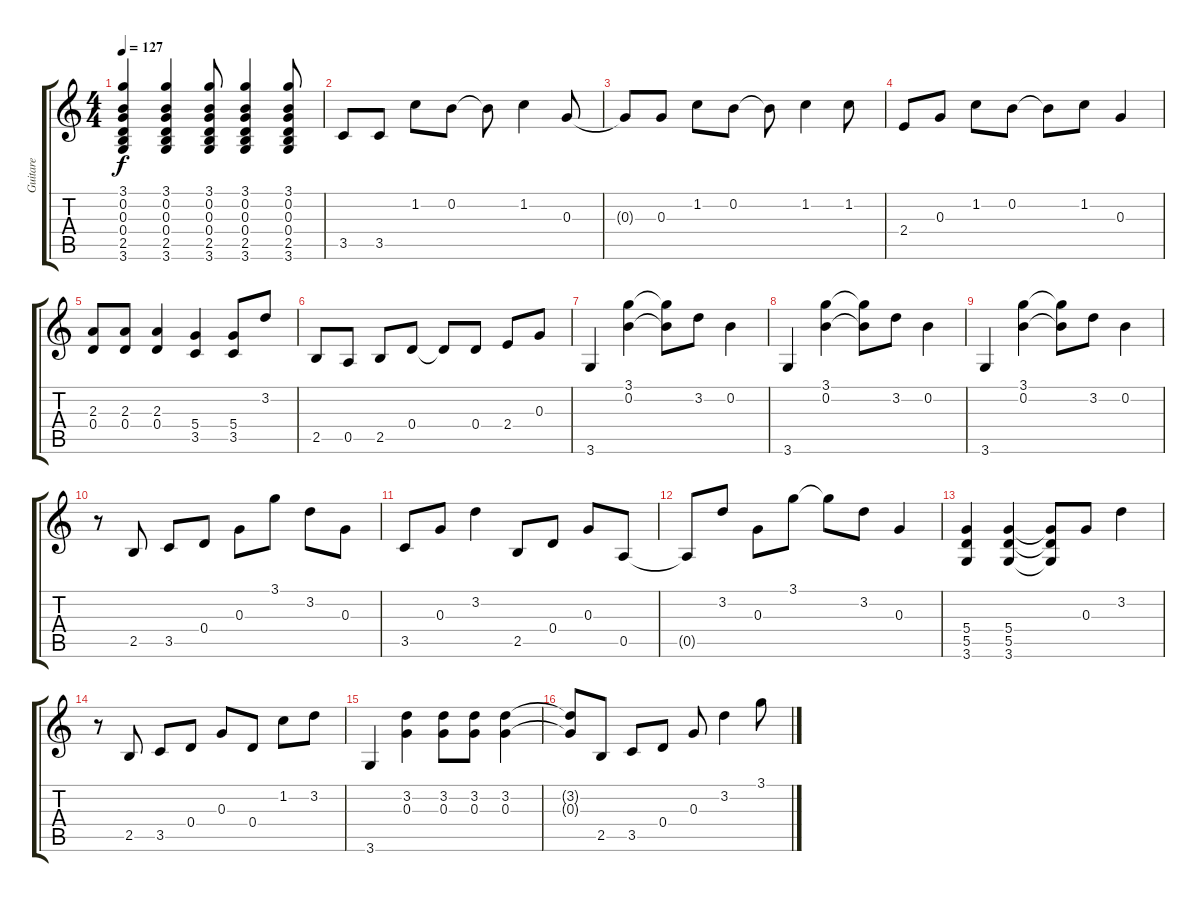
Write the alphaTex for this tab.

\track ("Guitare" "Guitare") {instrument distortionguitar}
\staff {score tabs}
\tuning (E4 B3 G3 D3 A2 E2) {hide}
\ts (4 4)
\tempo 127
\clef g2
\ks c
(3.1 0.2 0.3 0.4 2.5 3.6).4{dy f} (3.1 0.2 0.3 0.4 2.5 3.6).4 (3.1 0.2 0.3 0.4 2.5 3.6).8 (3.1 0.2 0.3 0.4 2.5 3.6).4 (3.1 0.2 0.3 0.4 2.5 3.6).8 |
3.5.8 3.5.8 1.2.8 0.2.8 0.2{t}.8 1.2.4 0.3.8 |
0.3{t}.8 0.3.8 1.2.8 0.2.8 0.2{t}.8 1.2.4 1.2.8 |
2.4.8 0.3.8 1.2.8 0.2.8 0.2{t}.8 1.2.8 0.3.4 |
(2.3 0.4).8 (2.3 0.4).8 (2.3 0.4).4 (5.4 3.5).4 (5.4 3.5).8 3.2.8 |
2.5.8 0.5.8 2.5.8 0.4.8 0.4{t}.8 0.4.8 2.4.8 0.3.8 |
3.6.4 (3.1 0.2).4 (3.1{t} 0.2{t}).8 3.2.8 0.2.4 |
3.6.4 (3.1 0.2).4 (3.1{t} 0.2{t}).8 3.2.8 0.2.4 |
3.6.4 (3.1 0.2).4 (3.1{t} 0.2{t}).8 3.2.8 0.2.4 |
r.8 2.5.8 3.5.8 0.4.8 0.3.8 3.1.8 3.2.8 0.3.8 |
3.5.8 0.3.8 3.2.4 2.5.8 0.4.8 0.3.8 0.5.8 |
0.5{t}.8 3.2.8 0.3.8 3.1.8 3.1{t}.8 3.2.8 0.3.4 |
(5.4 5.5 3.6).4 (5.4 5.5 3.6).4 (5.4{t} 5.5{t} 3.6{t}).8 0.3.8 3.2.4 |
r.8 2.5.8 3.5.8 0.4.8 0.3.8 0.4.8 1.2.8 3.2.8 |
3.6.4 (3.2 0.3).4 (3.2 0.3).8 (3.2 0.3).8 (3.2 0.3).4 |
(3.2{t} 0.3{t}).8 2.5.8 3.5.8 0.4.8 0.3.8 3.2.4 3.1.8
